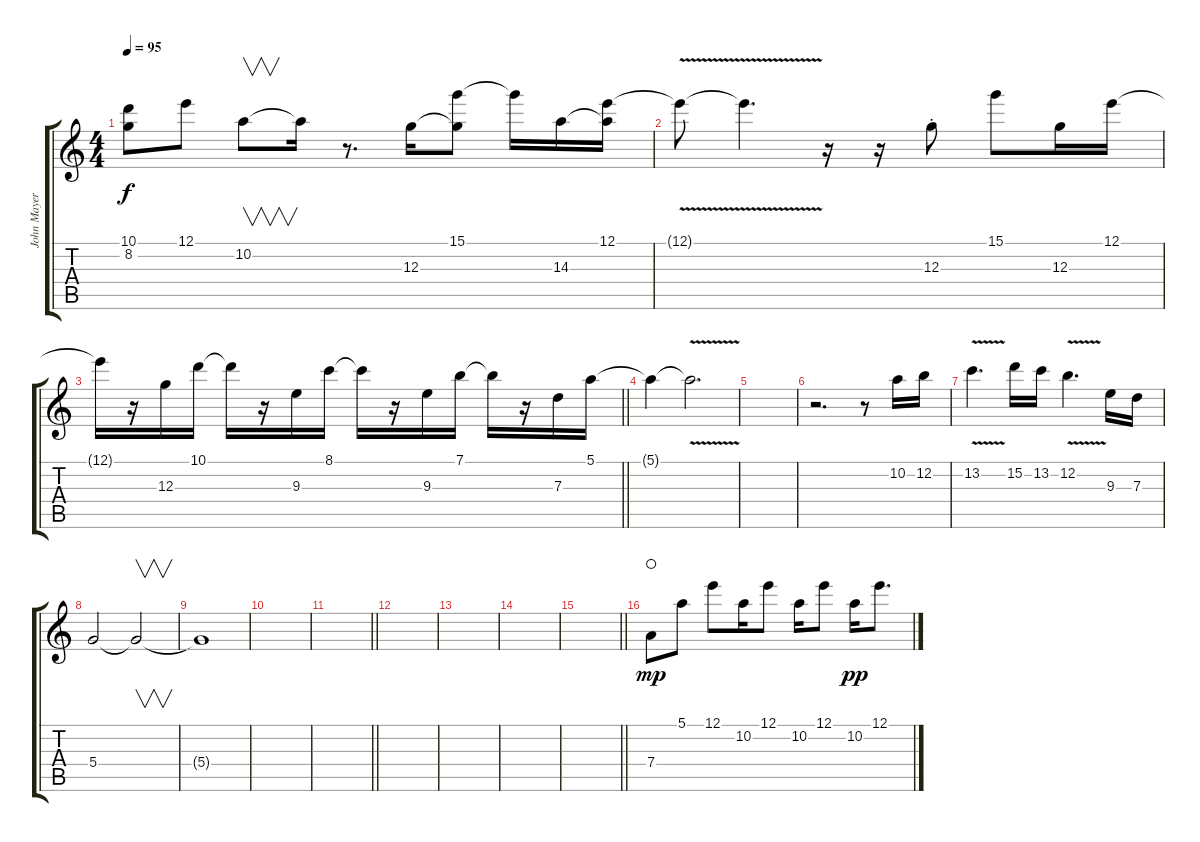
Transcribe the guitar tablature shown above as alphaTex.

\track ("John Mayer" "John Mayer") {instrument electricguitarjazz}
\staff {score tabs}
\tuning (E4 B3 G3 D3 A2 E2) {hide}
\ts (4 4)
\tempo 95
\clef g2
\ks c
(10.1 8.2).8{dy f} 12.1.8 10.2.8{v volume 0} 10.2{t}.16 r.8{d} 12.3.16{volume 12} (15.1 12.3{t}).8 15.1{t}.16 14.3.16 (12.1 14.3{t}).16 |
12.1{v t}.8 12.1{t}.4{d} r.16 r.16 12.3{st}.8 15.1.8 12.3.16 12.1.16 |
\barLineRight lightlight
12.1{t}.16 r.16 12.3.16 10.1.16 10.1{t}.16 r.16 9.3.16 8.1.16 8.1{t}.16 r.16 9.3.16 7.1.16 7.1{t}.16 r.16 7.3.16 5.1.16 |
5.1{t}.4 5.1{v t}.2{d} |
|
r.2{d volume 4} r.8 10.2.16 12.2.16 |
13.2{v}.4{d} 15.2.16 13.2.16 12.2{v}.4{d} 9.3.16 7.3.16 |
5.4.2 5.4{t}.2{v} |
5.4{t}.1 |
|
\barLineRight lightlight
|
|
|
|
\barLineRight lightlight
|
7.4.8{dy mp instrument electricguitarjazz waho} 5.1.8 12.1.8 10.2.16 12.1.8 10.2.16 12.1.8 10.2.16{dy pp} 12.1.8{d}
